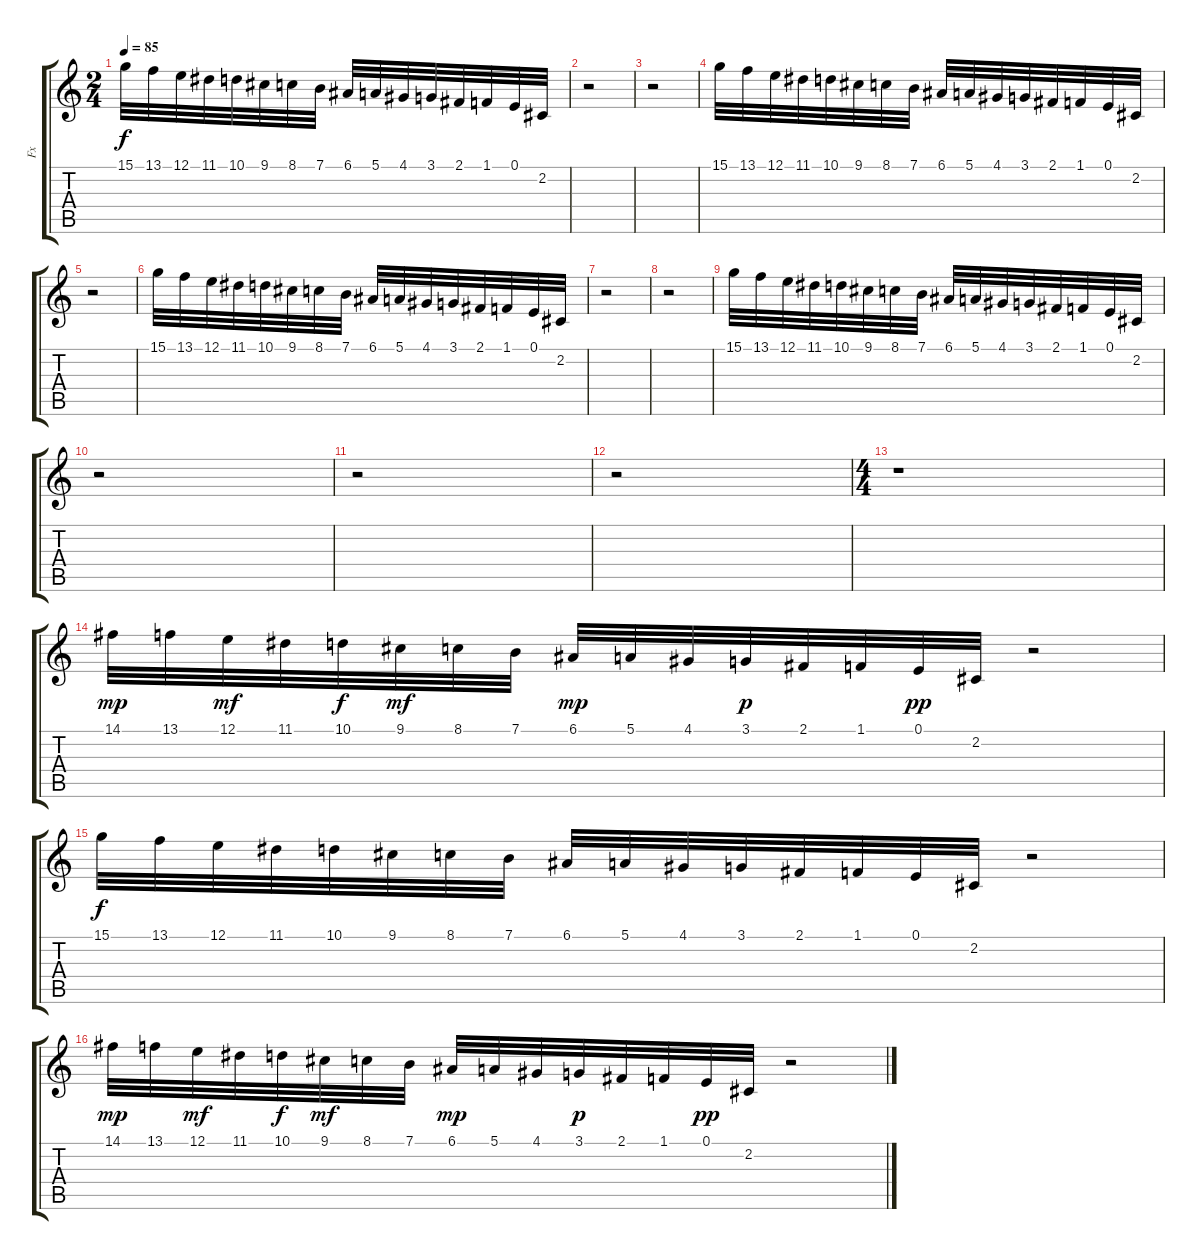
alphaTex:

\track ("Fx" "Fx") {instrument guitarfretnoise}
\staff {score tabs}
\tuning (E4 B3 G3 D3 A2 E2) {hide}
\ts (2 4)
\tempo 85
\clef g2
\ks c
15.1.32{dy f} 13.1.32 12.1.32 11.1.32 10.1.32 9.1.32 8.1.32 7.1.32 6.1.32 5.1.32 4.1.32 3.1.32 2.1.32 1.1.32 0.1.32 2.2.32 |
r.2 |
r.2 |
15.1.32 13.1.32 12.1.32 11.1.32 10.1.32 9.1.32 8.1.32 7.1.32 6.1.32 5.1.32 4.1.32 3.1.32 2.1.32 1.1.32 0.1.32 2.2.32 |
r.2 |
15.1.32 13.1.32 12.1.32 11.1.32 10.1.32 9.1.32 8.1.32 7.1.32 6.1.32 5.1.32 4.1.32 3.1.32 2.1.32 1.1.32 0.1.32 2.2.32 |
r.2 |
r.2 |
15.1.32 13.1.32 12.1.32 11.1.32 10.1.32 9.1.32 8.1.32 7.1.32 6.1.32 5.1.32 4.1.32 3.1.32 2.1.32 1.1.32 0.1.32 2.2.32 |
r.2 |
r.2 |
r.2 |
\ts (4 4)
r.1 |
14.1.32{dy mp} 13.1.32 12.1.32{dy mf} 11.1.32 10.1.32{dy f} 9.1.32{dy mf} 8.1.32 7.1.32 6.1.32{dy mp} 5.1.32 4.1.32 3.1.32{dy p} 2.1.32 1.1.32 0.1.32{dy pp} 2.2.32 r.2 |
15.1.32{dy f} 13.1.32 12.1.32 11.1.32 10.1.32 9.1.32 8.1.32 7.1.32 6.1.32 5.1.32 4.1.32 3.1.32 2.1.32 1.1.32 0.1.32 2.2.32 r.2 |
14.1.32{dy mp} 13.1.32 12.1.32{dy mf} 11.1.32 10.1.32{dy f} 9.1.32{dy mf} 8.1.32 7.1.32 6.1.32{dy mp} 5.1.32 4.1.32 3.1.32{dy p} 2.1.32 1.1.32 0.1.32{dy pp} 2.2.32 r.2
